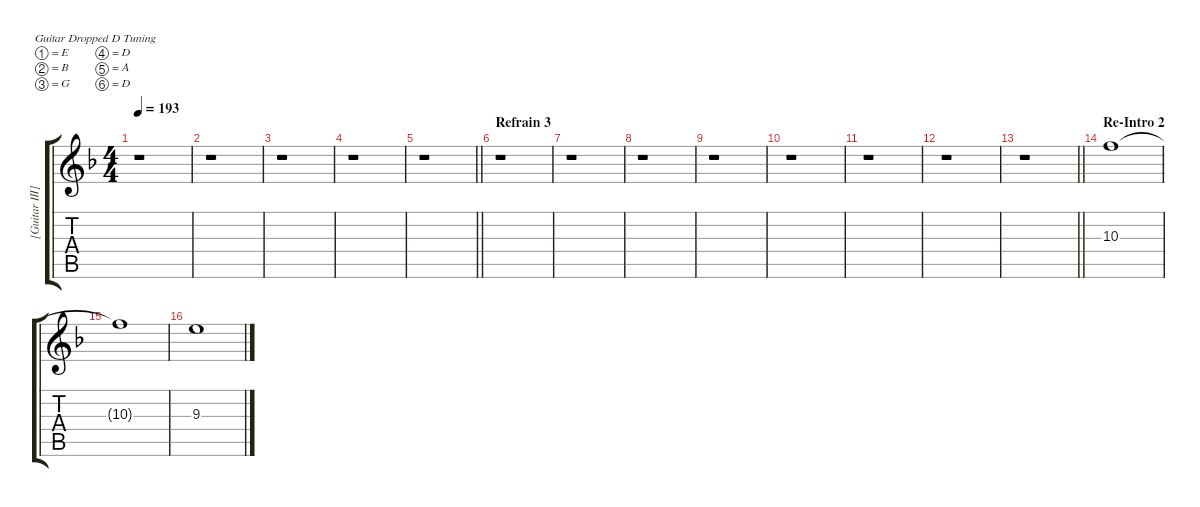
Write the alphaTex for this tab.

\hideDynamics
\bracketExtendMode groupsimilarinstruments
\firstSystemTrackNameMode fullname
\otherSystemsTrackNameMode fullname
\otherSystemsTrackNameOrientation horizontal
\track ("[Guitar III]" "E-Gt") {instrument distortionguitar}
\staff {score tabs}
\tuning (E4 B3 G3 D3 A2 D2)
\ts (4 4)
\tempo 193
\clef g2
\ks f
r.1{dy f} |
r.1 |
r.1 |
r.1 |
\barLineRight lightlight
r.1 |
\section ("" "Refrain 3")
r.1 |
r.1 |
r.1 |
r.1 |
r.1 |
r.1 |
r.1 |
\barLineRight lightlight
r.1 |
\section ("" "Re-Intro 2")
10.3.1 |
10.3{t}.1 |
9.3.1
